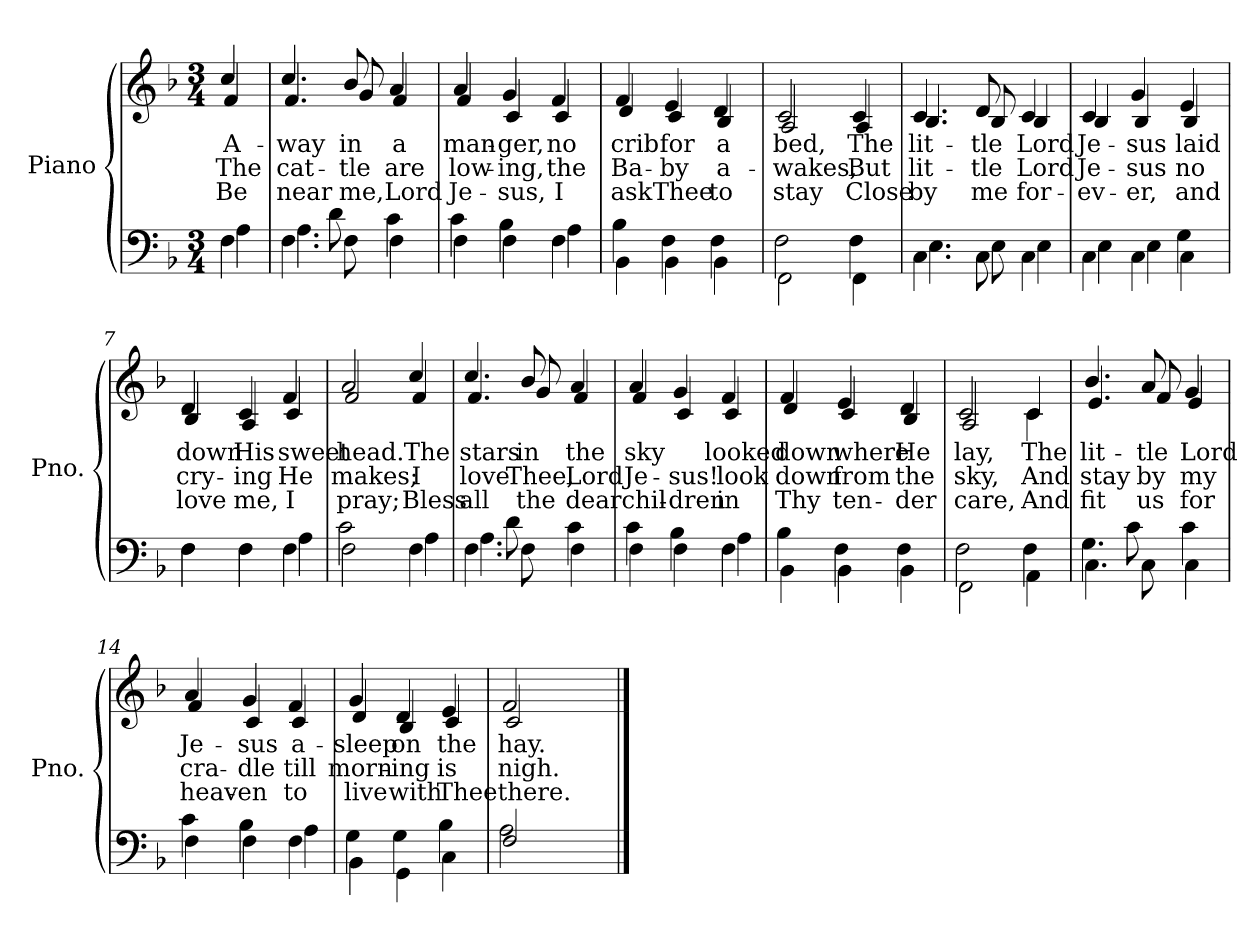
**kern	**kern	**text	**text	**text
*part1	*part1	*part1	*part1	*part1
*staff2	*staff1	*staff1	*staff1	*staff1
*I"Piano	*	*	*	*
*I'Pno.	*	*	*	*
*clefF4	*clefG2	*	*	*
*k[b-]	*k[b-]	*	*	*
*M3/4	*M3/4	*	*	*
=	=	=	=	=
*^	*	*	*	*
!	!	!	!LO:LY:b	!LO:LY:b	!LO:LY:b
*	*	*^	*	*	*
4F\	4A\	4cc/	4f/	A-	The	Be
=1	=1	=1	=1	=1	=1	=1
!	!	!	!	!LO:LY:b	!LO:LY:b	!LO:LY:b
4.F\	4.A\	4.cc/	4.f/	-way	cat-	near
!	!	!	!	!LO:LY:b	!LO:LY:b	!LO:LY:b
8F\	8d\	8b-/	8g/	in	-tle	me,
!	!	!	!	!LO:LY:b	!LO:LY:b	!LO:LY:b
4F\	4c\	4a/	4f/	a	are	Lord
=2	=2	=2	=2	=2	=2	=2
!	!	!	!	!LO:LY:b	!LO:LY:b	!LO:LY:b
4F\	4c\	4a/	4f/	man-	low-	Je-
!	!	!	!	!LO:LY:b	!LO:LY:b	!LO:LY:b
4F\	4B-\	4g/	4c/	-ger,	-ing,	-sus,
!	!	!	!	!LO:LY:b	!LO:LY:b	!LO:LY:b
4F\	4A\	4f/	4c/	no	the	I
=3	=3	=3	=3	=3	=3	=3
!	!	!	!	!LO:LY:b	!LO:LY:b	!LO:LY:b
4BB-\	4B-\	4f/	4d/	crib	Ba-	ask
!	!	!	!	!LO:LY:b	!LO:LY:b	!LO:LY:b
4BB-\	4F\	4e/	4c/	for	-by	Thee
!	!	!	!	!LO:LY:b	!LO:LY:b	!LO:LY:b
4BB-\	4F\	4d/	4B-/	a	a-	to
=4	=4	=4	=4	=4	=4	=4
!	!	!	!	!LO:LY:b	!LO:LY:b	!LO:LY:b
2FF\	2F\	2c/	2A/	bed,	-wakes,	stay
!	!	!	!	!LO:LY:b	!LO:LY:b	!LO:LY:b
4FF\	4F\	4c/	4A/	The	But	Close
=5	=5	=5	=5	=5	=5	=5
!	!	!	!	!LO:LY:b	!LO:LY:b	!LO:LY:b
4.C\	4.E\	4.c/	4.B-/	lit-	lit-	by
!	!	!	!	!LO:LY:b	!LO:LY:b	!LO:LY:b
8C\	8E\	8d/	8B-/	-tle	-tle	me
!	!	!	!	!LO:LY:b	!LO:LY:b	!LO:LY:b
4C\	4E\	4c/	4B-/	Lord	Lord	for-
=6	=6	=6	=6	=6	=6	=6
!	!	!	!	!LO:LY:b	!LO:LY:b	!LO:LY:b
4C\	4E\	4c/	4B-/	Je-	Je-	-ev-
!	!	!	!	!LO:LY:b	!LO:LY:b	!LO:LY:b
4C\	4E\	4g/	4B-/	-sus	-sus	-er,
!	!	!	!	!LO:LY:b	!LO:LY:b	!LO:LY:b
4C\	4G\	4e/	4B-/	laid	no	and
!!LO:LB:g=z	!!
=7	=7	=7	=7	=7	=7	=7
!	!	!	!	!LO:LY:b	!LO:LY:b	!LO:LY:b
4F\	4F\	4d/	4B-/	down	cry-	love
!	!	!	!	!LO:LY:b	!LO:LY:b	!LO:LY:b
4F\	4F\	4c/	4A/	His	-ing	me,
!	!	!	!	!LO:LY:b	!LO:LY:b	!LO:LY:b
4F\	4A\	4f/	4c/	sweet	He	I
=8	=8	=8	=8	=8	=8	=8
!	!	!	!	!LO:LY:b	!LO:LY:b	!LO:LY:b
2F\	2c\	2a/	2f/	head.	makes;	pray;
!	!	!	!	!LO:LY:b	!LO:LY:b	!LO:LY:b
4F\	4A\	4cc/	4f/	The	I	Bless
=9	=9	=9	=9	=9	=9	=9
!	!	!	!	!LO:LY:b	!LO:LY:b	!LO:LY:b
4.F\	4.A\	4.cc/	4.f/	stars	love	all
!	!	!	!	!LO:LY:b	!LO:LY:b	!LO:LY:b
8F\	8d\	8b-/	8g/	in	Thee,	the
!	!	!	!	!LO:LY:b	!LO:LY:b	!LO:LY:b
4F\	4c\	4a/	4f/	the	Lord	dear
=10	=10	=10	=10	=10	=10	=10
!	!	!	!	!LO:LY:b	!LO:LY:b	!LO:LY:b
4F\	4c\	4a/	4f/	sky	Je-	chil-
!	!	!	!	!	!LO:LY:b	!LO:LY:b
4F\	4B-\	4g/	4c/	.	-sus!	-dren
!	!	!	!	!LO:LY:b	!LO:LY:b	!LO:LY:b
4F\	4A\	4f/	4c/	looked	look	in
=11	=11	=11	=11	=11	=11	=11
!	!	!	!	!LO:LY:b	!LO:LY:b	!LO:LY:b
4BB-\	4B-\	4f/	4d/	down	down	Thy
!	!	!	!	!LO:LY:b	!LO:LY:b	!LO:LY:b
4BB-\	4F\	4e/	4c/	where	from	ten-
!	!	!	!	!LO:LY:b	!LO:LY:b	!LO:LY:b
4BB-\	4F\	4d/	4B-/	He	the	-der
!!LO:LB:g=z	!!
=12	=12	=12	=12	=12	=12	=12
!	!	!	!	!LO:LY:b	!LO:LY:b	!LO:LY:b
2FF\	2F\	2c/	2A/	lay,	sky,	care,
!	!	!	!	!LO:LY:b	!LO:LY:b	!LO:LY:b
4AA\	4F\	4c/	4c\	The	And	And
=13	=13	=13	=13	=13	=13	=13
!	!	!	!	!LO:LY:b	!LO:LY:b	!LO:LY:b
4.C\	4.G\	4.b-/	4.e/	lit-	stay	fit
!	!	!	!	!LO:LY:b	!LO:LY:b	!LO:LY:b
8C\	8c\	8a/	8f/	-tle	by	us
!	!	!	!	!LO:LY:b	!LO:LY:b	!LO:LY:b
4C\	4c\	4g/	4e/	Lord	my	for
=14	=14	=14	=14	=14	=14	=14
!	!	!	!	!LO:LY:b	!LO:LY:b	!LO:LY:b
4F\	4c\	4a/	4f/	Je-	cra-	heav-
!	!	!	!	!LO:LY:b	!LO:LY:b	!LO:LY:b
4F\	4B-\	4g/	4c/	-sus	-dle	-en
!	!	!	!	!LO:LY:b	!LO:LY:b	!LO:LY:b
4F\	4A\	4f/	4c/	a-	till	to
=15	=15	=15	=15	=15	=15	=15
!	!	!	!	!LO:LY:b	!LO:LY:b	!LO:LY:b
4BB-\	4G\	4g/	4d/	-sleep	morn-	live
!	!	!	!	!LO:LY:b	!LO:LY:b	!LO:LY:b
4GG\	4G\	4d/	4B-/	on	-ing	with
!	!	!	!	!LO:LY:b	!LO:LY:b	!LO:LY:b
4C\	4B-\	4e/	4c/	the	is	Thee
=16	=16	=16	=16	=16	=16	=16
!	!	!	!	!LO:LY:b	!LO:LY:b	!LO:LY:b
2F/	2A\	2f/	2c/	hay.	nigh.	there.
4ryy	4ryy	4ryy	4ryy	.	.	.
*v	*v	*	*	*	*	*
*	*v	*v	*	*	*
==	==	==	==	==
*-	*-	*-	*-	*-
